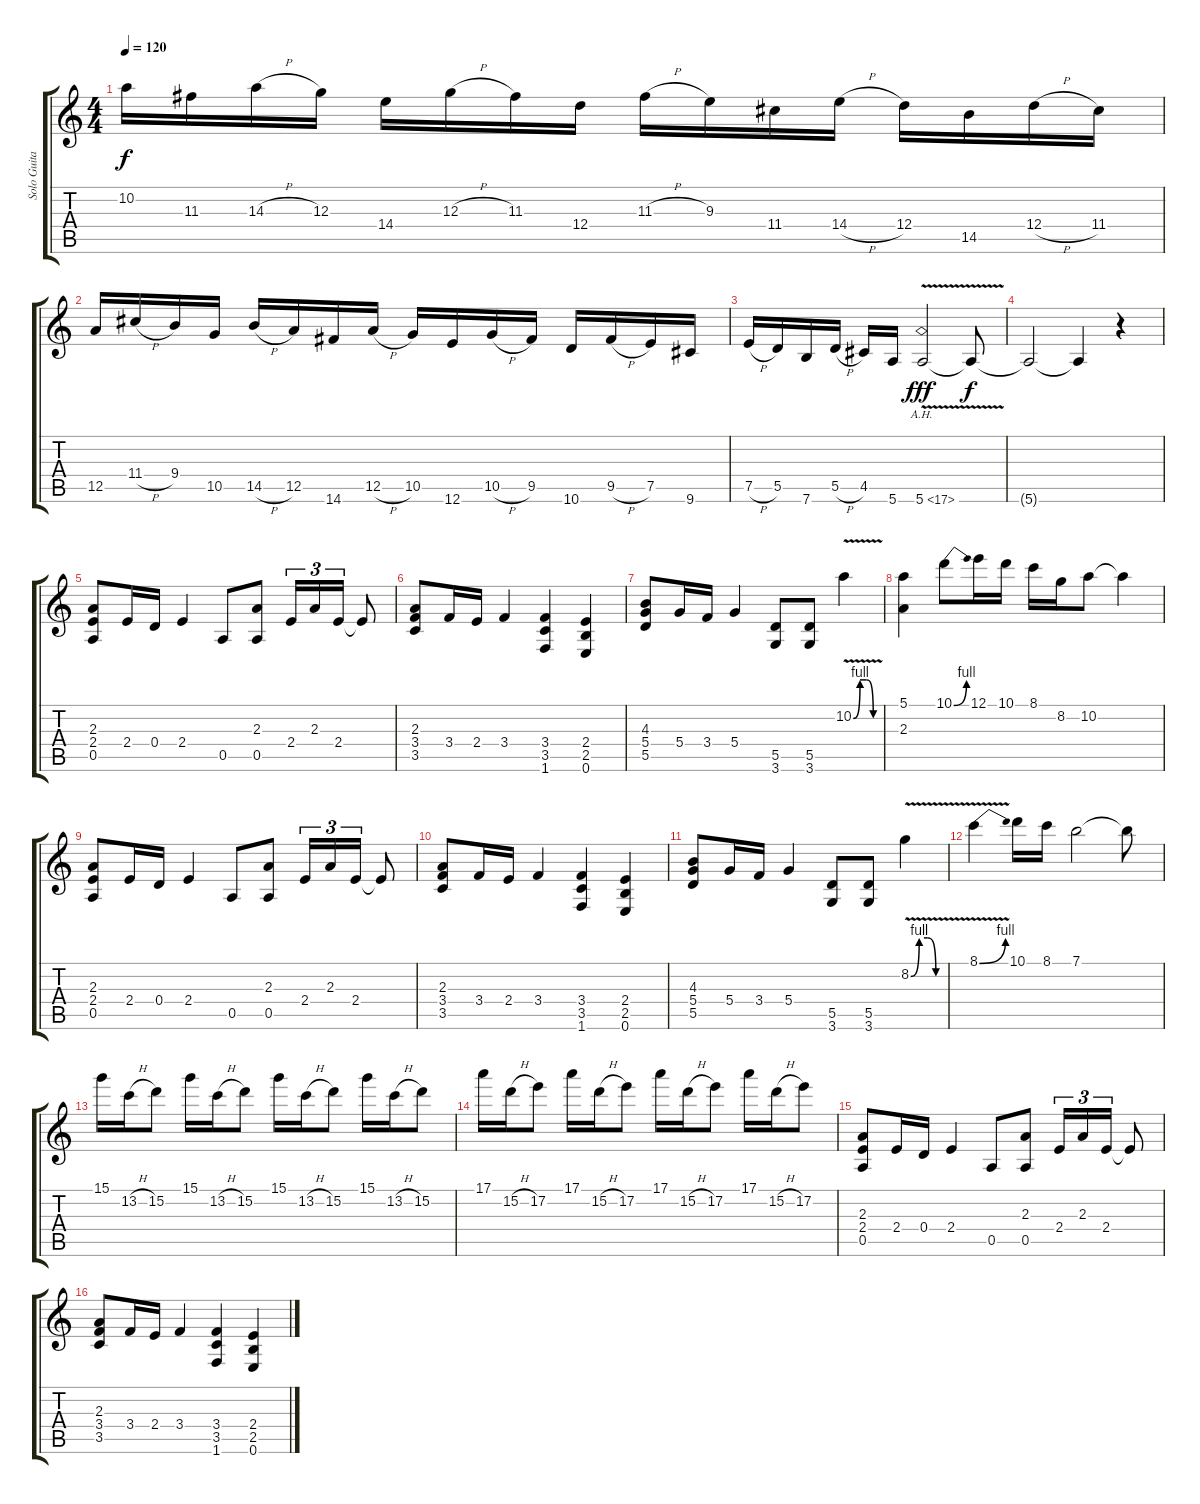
\track ("Solo Guitar" "Solo Guita") {instrument distortionguitar}
\staff {score tabs}
\tuning (E4 B3 G3 D3 A2 E2) {hide}
\ts (4 4)
\tempo 120
\clef g2
\ks c
10.2.16{dy f} 11.3.16 14.3{h}.16 12.3.16 14.4.16 12.3{h}.16 11.3.16 12.4.16 11.3{h}.16 9.3.16 11.4.16 14.4{h}.16 12.4.16 14.5.16 12.4{h}.16 11.4.16 |
12.5.16 11.4{h}.16 9.4.16 10.5.16 14.5{h}.16 12.5.16 14.6.16 12.5{h}.16 10.5.16 12.6.16 10.5{h}.16 9.5.16 10.6.16 9.5{h}.16 7.5.16 9.6.16 |
7.5{h}.16 5.5.16 7.6.16 5.5{h}.16 4.5.16 5.6.16 5.6{ah 12 v}.2{dy fff} 5.6{t}.8{dy f} |
5.6{t}.2 5.6{t}.4 r.4 |
(2.3 2.4 0.5).8{volume 9} 2.4.16 0.4.16 2.4.4 0.5.8 (2.3 0.5).8 2.4.16{tu (3 2)} 2.3.16{tu (3 2)} 2.4.16{tu (3 2)} 2.4{t}.8 |
(2.3 3.4 3.5).8 3.4.16 2.4.16 3.4.4 (3.4 3.5 1.6).4 (2.4 2.5 0.6).4 |
(4.3 5.4 5.5).8 5.4.16 3.4.16 5.4.4 (5.5 3.6).8 (5.5 3.6).8 10.2{be (custom 0 0 15 4 30 4 45 0 60 0) v}.4 |
(5.1 2.3).4 10.1{be (bend 0 0 60 4)}.8 12.1.16 10.1.16 8.1.16 8.2.16 10.2.8 10.2{t}.4 |
(2.3 2.4 0.5).8 2.4.16 0.4.16 2.4.4 0.5.8 (2.3 0.5).8 2.4.16{tu (3 2)} 2.3.16{tu (3 2)} 2.4.16{tu (3 2)} 2.4{t}.8 |
(2.3 3.4 3.5).8 3.4.16 2.4.16 3.4.4 (3.4 3.5 1.6).4 (2.4 2.5 0.6).4 |
(4.3 5.4 5.5).8 5.4.16 3.4.16 5.4.4 (5.5 3.6).8 (5.5 3.6).8 8.2{be (custom 0 0 15 4 30 4 45 0 60 0) v}.4 |
8.1{be (bend 0 0 60 4) v}.4 10.1.16 8.1.16 7.1.2 7.1{t}.8 |
15.1.16{volume 13} 13.2{h}.16 15.2.8 15.1.16 13.2{h}.16 15.2.8 15.1.16 13.2{h}.16 15.2.8 15.1.16 13.2{h}.16 15.2.8 |
17.1.16 15.2{h}.16 17.2.8 17.1.16 15.2{h}.16 17.2.8 17.1.16 15.2{h}.16 17.2.8 17.1.16 15.2{h}.16 17.2.8 |
(2.3 2.4 0.5).8{volume 9} 2.4.16 0.4.16 2.4.4 0.5.8 (2.3 0.5).8 2.4.16{tu (3 2)} 2.3.16{tu (3 2)} 2.4.16{tu (3 2)} 2.4{t}.8 |
(2.3 3.4 3.5).8 3.4.16 2.4.16 3.4.4 (3.4 3.5 1.6).4 (2.4 2.5 0.6).4
